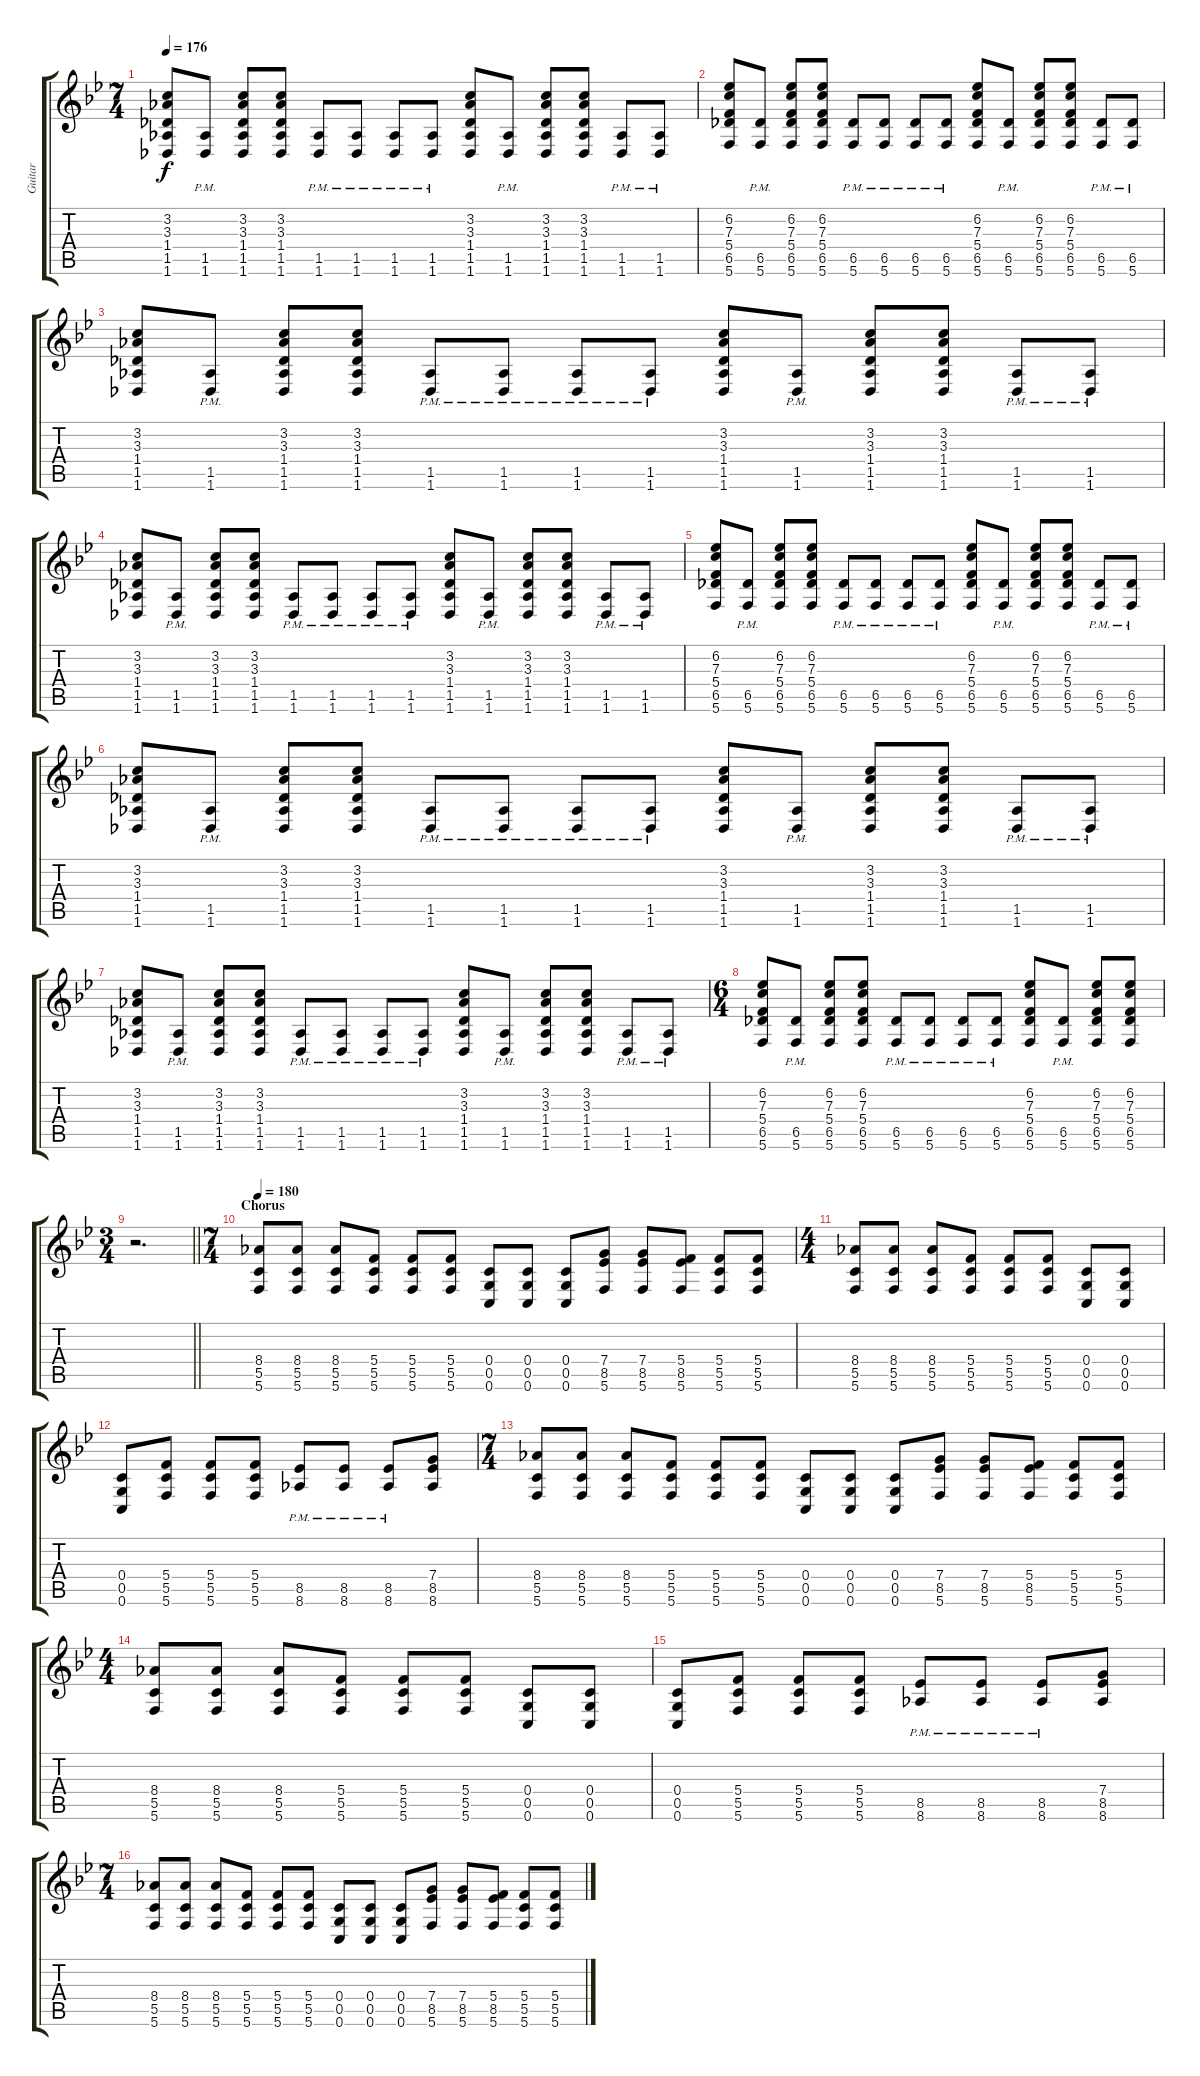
\track ("Guitar" "Guitar") {instrument distortionguitar}
\staff {score tabs}
\tuning (D4 A3 F3 C3 G2 C2) {hide}
\ts (7 4)
\tempo 176
\clef g2
\ks bb
(3.2 3.3 1.4 1.5 1.6).8{dy f} (1.5{pm} 1.6{pm}).8 (3.2 3.3 1.4 1.5 1.6).8 (3.2 3.3 1.4 1.5 1.6).8 (1.5{pm} 1.6{pm}).8 (1.5{pm} 1.6{pm}).8 (1.5{pm} 1.6{pm}).8 (1.5{pm} 1.6{pm}).8 (3.2 3.3 1.4 1.5 1.6).8 (1.5{pm} 1.6{pm}).8 (3.2 3.3 1.4 1.5 1.6).8 (3.2 3.3 1.4 1.5 1.6).8 (1.5{pm} 1.6{pm}).8 (1.5{pm} 1.6{pm}).8 |
(6.2 7.3 5.4 6.5 5.6).8 (6.5{pm} 5.6{pm}).8 (6.2 7.3 5.4 6.5 5.6).8 (6.2 7.3 5.4 6.5 5.6).8 (6.5{pm} 5.6{pm}).8 (6.5{pm} 5.6{pm}).8 (6.5{pm} 5.6{pm}).8 (6.5{pm} 5.6{pm}).8 (6.2 7.3 5.4 6.5 5.6).8 (6.5{pm} 5.6{pm}).8 (6.2 7.3 5.4 6.5 5.6).8 (6.2 7.3 5.4 6.5 5.6).8 (6.5{pm} 5.6{pm}).8 (6.5{pm} 5.6{pm}).8 |
(3.2 3.3 1.4 1.5 1.6).8 (1.5{pm} 1.6{pm}).8 (3.2 3.3 1.4 1.5 1.6).8 (3.2 3.3 1.4 1.5 1.6).8 (1.5{pm} 1.6{pm}).8 (1.5{pm} 1.6{pm}).8 (1.5{pm} 1.6{pm}).8 (1.5{pm} 1.6{pm}).8 (3.2 3.3 1.4 1.5 1.6).8 (1.5{pm} 1.6{pm}).8 (3.2 3.3 1.4 1.5 1.6).8 (3.2 3.3 1.4 1.5 1.6).8 (1.5{pm} 1.6{pm}).8 (1.5{pm} 1.6{pm}).8 |
(3.2 3.3 1.4 1.5 1.6).8 (1.5{pm} 1.6{pm}).8 (3.2 3.3 1.4 1.5 1.6).8 (3.2 3.3 1.4 1.5 1.6).8 (1.5{pm} 1.6{pm}).8 (1.5{pm} 1.6{pm}).8 (1.5{pm} 1.6{pm}).8 (1.5{pm} 1.6{pm}).8 (3.2 3.3 1.4 1.5 1.6).8 (1.5{pm} 1.6{pm}).8 (3.2 3.3 1.4 1.5 1.6).8 (3.2 3.3 1.4 1.5 1.6).8 (1.5{pm} 1.6{pm}).8 (1.5{pm} 1.6{pm}).8 |
(6.2 7.3 5.4 6.5 5.6).8 (6.5{pm} 5.6{pm}).8 (6.2 7.3 5.4 6.5 5.6).8 (6.2 7.3 5.4 6.5 5.6).8 (6.5{pm} 5.6{pm}).8 (6.5{pm} 5.6{pm}).8 (6.5{pm} 5.6{pm}).8 (6.5{pm} 5.6{pm}).8 (6.2 7.3 5.4 6.5 5.6).8 (6.5{pm} 5.6{pm}).8 (6.2 7.3 5.4 6.5 5.6).8 (6.2 7.3 5.4 6.5 5.6).8 (6.5{pm} 5.6{pm}).8 (6.5{pm} 5.6{pm}).8 |
(3.2 3.3 1.4 1.5 1.6).8 (1.5{pm} 1.6{pm}).8 (3.2 3.3 1.4 1.5 1.6).8 (3.2 3.3 1.4 1.5 1.6).8 (1.5{pm} 1.6{pm}).8 (1.5{pm} 1.6{pm}).8 (1.5{pm} 1.6{pm}).8 (1.5{pm} 1.6{pm}).8 (3.2 3.3 1.4 1.5 1.6).8 (1.5{pm} 1.6{pm}).8 (3.2 3.3 1.4 1.5 1.6).8 (3.2 3.3 1.4 1.5 1.6).8 (1.5{pm} 1.6{pm}).8 (1.5{pm} 1.6{pm}).8 |
(3.2 3.3 1.4 1.5 1.6).8 (1.5{pm} 1.6{pm}).8 (3.2 3.3 1.4 1.5 1.6).8 (3.2 3.3 1.4 1.5 1.6).8 (1.5{pm} 1.6{pm}).8 (1.5{pm} 1.6{pm}).8 (1.5{pm} 1.6{pm}).8 (1.5{pm} 1.6{pm}).8 (3.2 3.3 1.4 1.5 1.6).8 (1.5{pm} 1.6{pm}).8 (3.2 3.3 1.4 1.5 1.6).8 (3.2 3.3 1.4 1.5 1.6).8 (1.5{pm} 1.6{pm}).8 (1.5{pm} 1.6{pm}).8 |
\ts (6 4)
(6.2 7.3 5.4 6.5 5.6).8 (6.5{pm} 5.6{pm}).8 (6.2 7.3 5.4 6.5 5.6).8 (6.2 7.3 5.4 6.5 5.6).8 (6.5{pm} 5.6{pm}).8 (6.5{pm} 5.6{pm}).8 (6.5{pm} 5.6{pm}).8 (6.5{pm} 5.6{pm}).8 (6.2 7.3 5.4 6.5 5.6).8 (6.5{pm} 5.6{pm}).8 (6.2 7.3 5.4 6.5 5.6).8 (6.2 7.3 5.4 6.5 5.6).8 |
\ts (3 4)
\barLineRight lightlight
r.2{d} |
\ts (7 4)
\section ("" "Chorus")
\tempo 180
(8.4 5.5 5.6).8 (8.4 5.5 5.6).8 (8.4 5.5 5.6).8 (5.4 5.5 5.6).8 (5.4 5.5 5.6).8 (5.4 5.5 5.6).8 (0.4 0.5 0.6).8 (0.4 0.5 0.6).8 (0.4 0.5 0.6).8 (7.4 8.5 5.6).8 (7.4 8.5 5.6).8 (5.4 8.5 5.6).8 (5.4 5.5 5.6).8 (5.4 5.5 5.6).8 |
\ts (4 4)
(8.4 5.5 5.6).8 (8.4 5.5 5.6).8 (8.4 5.5 5.6).8 (5.4 5.5 5.6).8 (5.4 5.5 5.6).8 (5.4 5.5 5.6).8 (0.4 0.5 0.6).8 (0.4 0.5 0.6).8 |
(0.4 0.5 0.6).8 (5.4 5.5 5.6).8 (5.4 5.5 5.6).8 (5.4 5.5 5.6).8 (8.5{pm} 8.6{pm}).8 (8.5{pm} 8.6{pm}).8 (8.5{pm} 8.6{pm}).8 (7.4 8.5 8.6).8 |
\ts (7 4)
(8.4 5.5 5.6).8 (8.4 5.5 5.6).8 (8.4 5.5 5.6).8 (5.4 5.5 5.6).8 (5.4 5.5 5.6).8 (5.4 5.5 5.6).8 (0.4 0.5 0.6).8 (0.4 0.5 0.6).8 (0.4 0.5 0.6).8 (7.4 8.5 5.6).8 (7.4 8.5 5.6).8 (5.4 8.5 5.6).8 (5.4 5.5 5.6).8 (5.4 5.5 5.6).8 |
\ts (4 4)
(8.4 5.5 5.6).8 (8.4 5.5 5.6).8 (8.4 5.5 5.6).8 (5.4 5.5 5.6).8 (5.4 5.5 5.6).8 (5.4 5.5 5.6).8 (0.4 0.5 0.6).8 (0.4 0.5 0.6).8 |
(0.4 0.5 0.6).8 (5.4 5.5 5.6).8 (5.4 5.5 5.6).8 (5.4 5.5 5.6).8 (8.5{pm} 8.6{pm}).8 (8.5{pm} 8.6{pm}).8 (8.5{pm} 8.6{pm}).8 (7.4 8.5 8.6).8 |
\ts (7 4)
(8.4 5.5 5.6).8 (8.4 5.5 5.6).8 (8.4 5.5 5.6).8 (5.4 5.5 5.6).8 (5.4 5.5 5.6).8 (5.4 5.5 5.6).8 (0.4 0.5 0.6).8 (0.4 0.5 0.6).8 (0.4 0.5 0.6).8 (7.4 8.5 5.6).8 (7.4 8.5 5.6).8 (5.4 8.5 5.6).8 (5.4 5.5 5.6).8 (5.4 5.5 5.6).8
